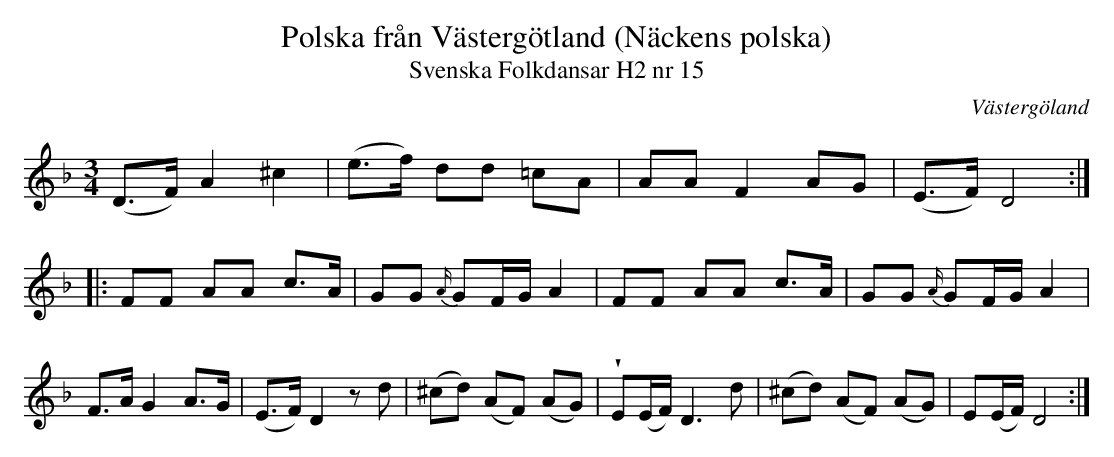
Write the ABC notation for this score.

X:1
T:Polska från Västergötland (Näckens polska)
T:Svenska Folkdansar H2 nr 15
O:Västergöland
U:V=wedge
M:3/4
L:1/16
K:Dm
(D2>F2) A4     ^c4    | (e2>f2) d2d2     =c2A2  | A2A2    F4 A2G2       | (E2>F2) D8          ::
F2F2    A2A2   c2>A2  | G2G2    {A/}G2FG A4     | F2F2    A2A2 c2>A2    | G2G2    {A/}G2FG A4 |
F2>A2   G4     A2>G2  | (E2>F2) D4       z2d2   | (^c2d2) (A2F2) (A2G2) | VE2(EF) D4>d4       |  \
(^c2d2) (A2F2) (A2G2) | E2(EF)  D8             :|
